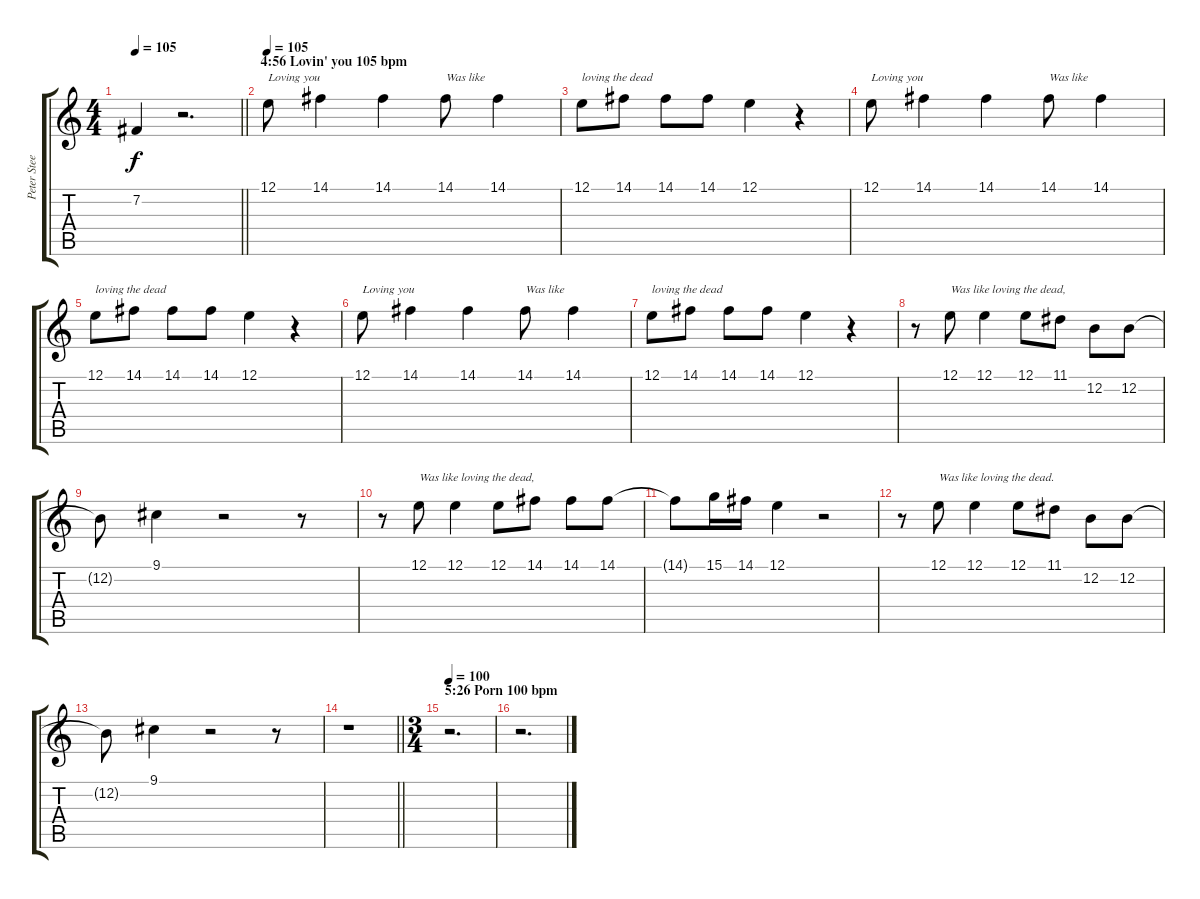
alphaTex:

\track ("Peter Steele R.I.P. (Vocals) + Tempi" "Peter Stee") {instrument synthvoice}
\staff {score tabs}
\tuning (E4 B3 G3 D3 A2 E2) {hide}
\ts (4 4)
\tempo 105
\clef g2
\barLineRight lightlight
\ks c
7.2.4{dy f} r.2{d} |
\section ("" "4:56 Lovin' you 105 bpm")
\tempo 105
12.1.8{txt "Loving you"} 14.1.4 14.1.4 14.1.8{txt "Was like"} 14.1.4 |
12.1.8{txt "loving the dead"} 14.1.8 14.1.8 14.1.8 12.1.4 r.4 |
12.1.8{txt "Loving you"} 14.1.4 14.1.4 14.1.8{txt "Was like"} 14.1.4 |
12.1.8{txt "loving the dead"} 14.1.8 14.1.8 14.1.8 12.1.4 r.4 |
12.1.8{txt "Loving you"} 14.1.4 14.1.4 14.1.8{txt "Was like"} 14.1.4 |
12.1.8{txt "loving the dead"} 14.1.8 14.1.8 14.1.8 12.1.4 r.4 |
r.8 12.1.8{txt "Was like loving the dead,"} 12.1.4 12.1.8 11.1.8 12.2.8 12.2.8 |
12.2{t}.8 9.1.4 r.2 r.8 |
r.8 12.1.8{txt "Was like loving the dead,"} 12.1.4 12.1.8 14.1.8 14.1.8 14.1.8 |
14.1{t}.8 15.1.16 14.1.16 12.1.4 r.2 |
r.8 12.1.8{txt "Was like loving the dead."} 12.1.4 12.1.8 11.1.8 12.2.8 12.2.8 |
12.2{t}.8 9.1.4 r.2 r.8 |
\barLineRight lightlight
r.1 |
\ts (3 4)
\section ("" "5:26 Porn 100 bpm")
\tempo 100
r.2{d} |
r.2{d}
